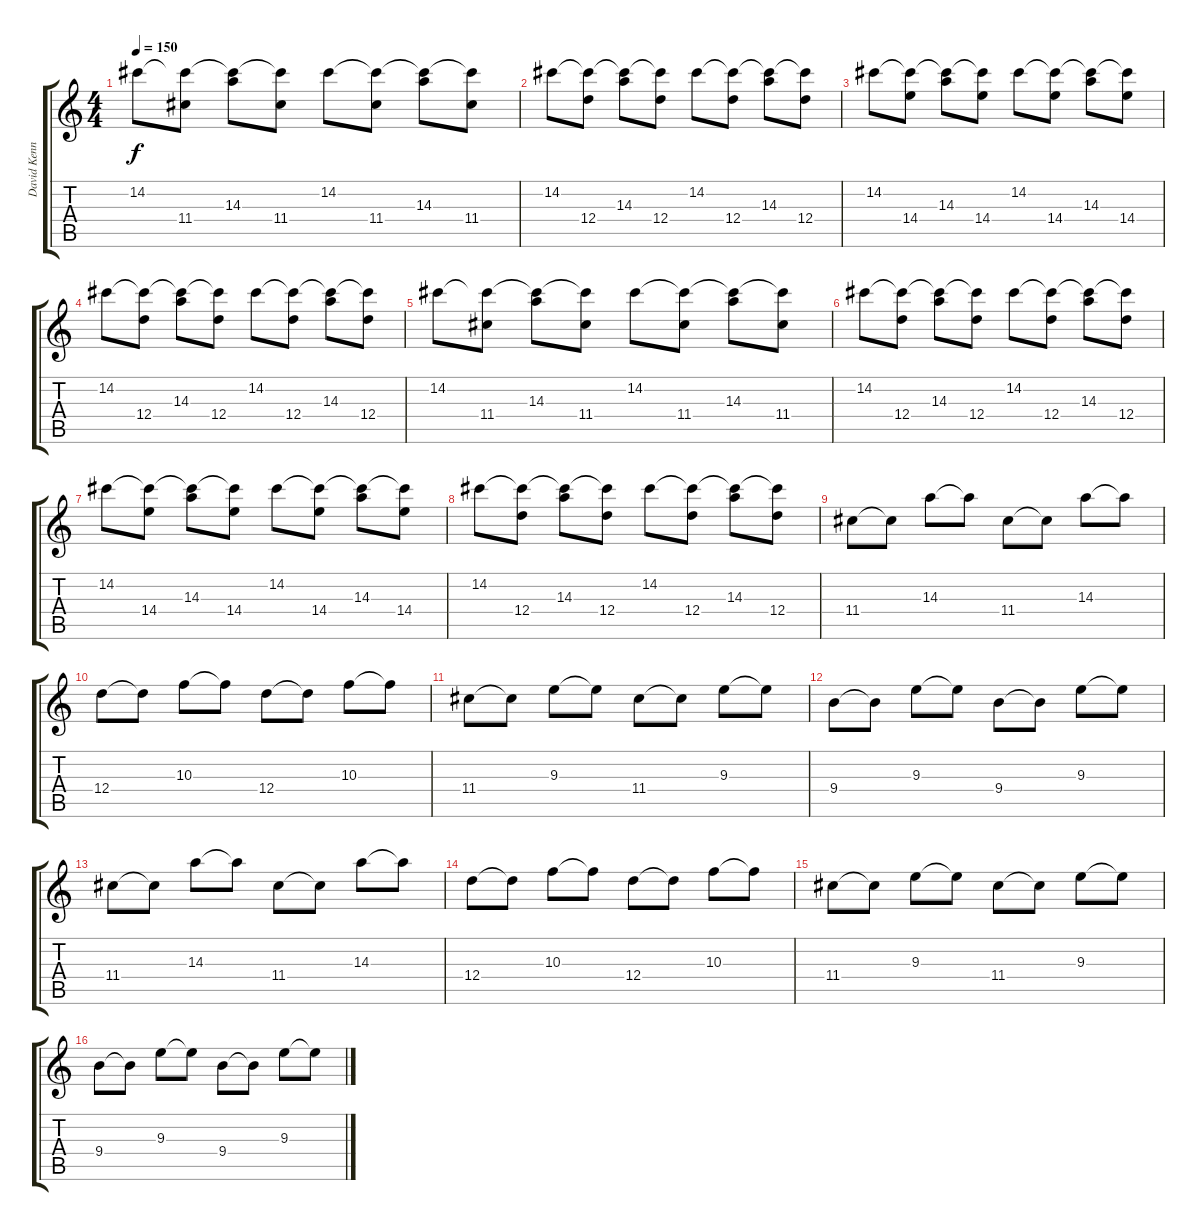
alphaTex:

\track ("David Kennedy Guitar 1" "David Kenn") {instrument electricguitarclean}
\staff {score tabs}
\tuning (E4 B3 G3 D3 A2 E2) {hide}
\ts (4 4)
\tempo 150
\clef g2
\ks c
14.2.8{dy f instrument electricguitarclean} (14.2{t} 11.4).8 (14.2{t} 14.3).8 (14.2{t} 11.4).8 14.2.8 (14.2{t} 11.4).8 (14.2{t} 14.3).8 (14.2{t} 11.4).8 |
14.2.8 (14.2{t} 12.4).8 (14.2{t} 14.3).8 (14.2{t} 12.4).8 14.2.8 (14.2{t} 12.4).8 (14.2{t} 14.3).8 (14.2{t} 12.4).8 |
14.2.8 (14.2{t} 14.4).8 (14.2{t} 14.3).8 (14.2{t} 14.4).8 14.2.8 (14.2{t} 14.4).8 (14.2{t} 14.3).8 (14.2{t} 14.4).8 |
14.2.8 (14.2{t} 12.4).8 (14.2{t} 14.3).8 (14.2{t} 12.4).8 14.2.8 (14.2{t} 12.4).8 (14.2{t} 14.3).8 (14.2{t} 12.4).8 |
14.2.8 (14.2{t} 11.4).8 (14.2{t} 14.3).8 (14.2{t} 11.4).8 14.2.8 (14.2{t} 11.4).8 (14.2{t} 14.3).8 (14.2{t} 11.4).8 |
14.2.8 (14.2{t} 12.4).8 (14.2{t} 14.3).8 (14.2{t} 12.4).8 14.2.8 (14.2{t} 12.4).8 (14.2{t} 14.3).8 (14.2{t} 12.4).8 |
14.2.8 (14.2{t} 14.4).8 (14.2{t} 14.3).8 (14.2{t} 14.4).8 14.2.8 (14.2{t} 14.4).8 (14.2{t} 14.3).8 (14.2{t} 14.4).8 |
14.2.8 (14.2{t} 12.4).8 (14.2{t} 14.3).8 (14.2{t} 12.4).8 14.2.8 (14.2{t} 12.4).8 (14.2{t} 14.3).8 (14.2{t} 12.4).8 |
11.4.8 11.4{t}.8 14.3.8 14.3{t}.8 11.4.8 11.4{t}.8 14.3.8 14.3{t}.8 |
12.4.8 12.4{t}.8 10.3.8 10.3{t}.8 12.4.8 12.4{t}.8 10.3.8 10.3{t}.8 |
11.4.8 11.4{t}.8 9.3.8 9.3{t}.8 11.4.8 11.4{t}.8 9.3.8 9.3{t}.8 |
9.4.8 9.4{t}.8 9.3.8 9.3{t}.8 9.4.8 9.4{t}.8 9.3.8 9.3{t}.8 |
11.4.8 11.4{t}.8 14.3.8 14.3{t}.8 11.4.8 11.4{t}.8 14.3.8 14.3{t}.8 |
12.4.8 12.4{t}.8 10.3.8 10.3{t}.8 12.4.8 12.4{t}.8 10.3.8 10.3{t}.8 |
11.4.8 11.4{t}.8 9.3.8 9.3{t}.8 11.4.8 11.4{t}.8 9.3.8 9.3{t}.8 |
9.4.8 9.4{t}.8 9.3.8 9.3{t}.8 9.4.8 9.4{t}.8 9.3.8 9.3{t}.8
